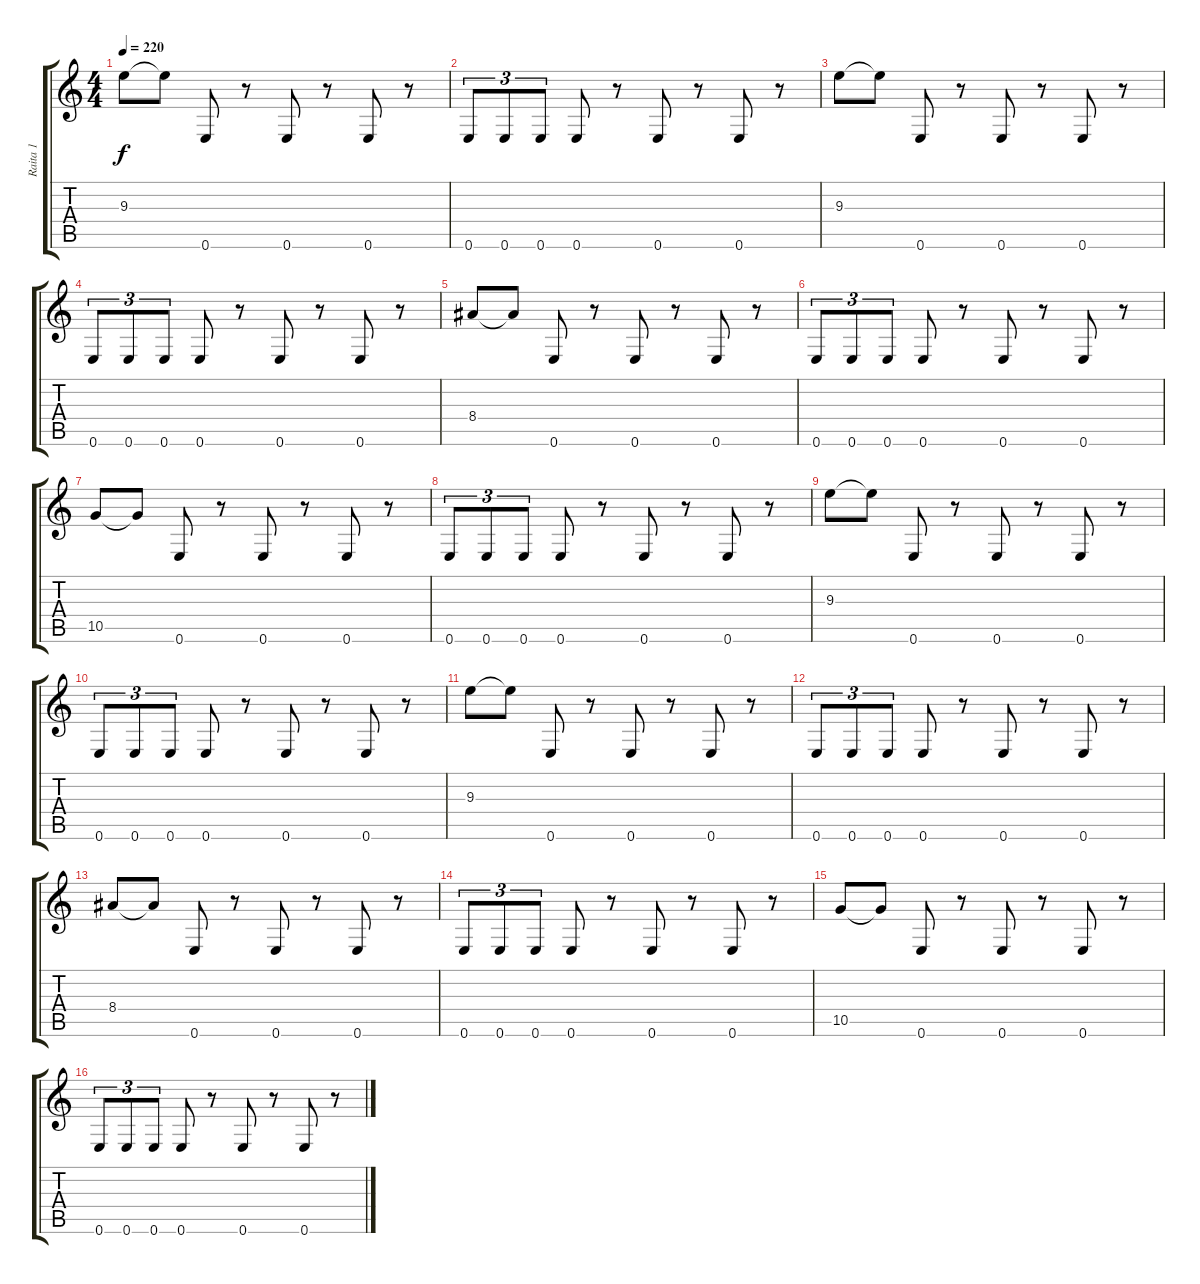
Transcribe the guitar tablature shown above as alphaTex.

\track ("Raita 1" "Raita 1") {instrument distortionguitar}
\staff {score tabs}
\tuning (E4 B3 G3 D3 A2 E2) {hide}
\ts (4 4)
\tempo 220
\clef g2
\ks c
9.3.8{dy f} 9.3{t}.8 0.6.8 r.8 0.6.8 r.8 0.6.8 r.8 |
0.6.8{tu (3 2)} 0.6.8{tu (3 2)} 0.6.8{tu (3 2)} 0.6.8 r.8 0.6.8 r.8 0.6.8 r.8 |
9.3.8 9.3{t}.8 0.6.8 r.8 0.6.8 r.8 0.6.8 r.8 |
0.6.8{tu (3 2)} 0.6.8{tu (3 2)} 0.6.8{tu (3 2)} 0.6.8 r.8 0.6.8 r.8 0.6.8 r.8 |
8.4.8 8.4{t}.8 0.6.8 r.8 0.6.8 r.8 0.6.8 r.8 |
0.6.8{tu (3 2)} 0.6.8{tu (3 2)} 0.6.8{tu (3 2)} 0.6.8 r.8 0.6.8 r.8 0.6.8 r.8 |
10.5.8 10.5{t}.8 0.6.8 r.8 0.6.8 r.8 0.6.8 r.8 |
0.6.8{tu (3 2)} 0.6.8{tu (3 2)} 0.6.8{tu (3 2)} 0.6.8 r.8 0.6.8 r.8 0.6.8 r.8 |
9.3.8 9.3{t}.8 0.6.8 r.8 0.6.8 r.8 0.6.8 r.8 |
0.6.8{tu (3 2)} 0.6.8{tu (3 2)} 0.6.8{tu (3 2)} 0.6.8 r.8 0.6.8 r.8 0.6.8 r.8 |
9.3.8 9.3{t}.8 0.6.8 r.8 0.6.8 r.8 0.6.8 r.8 |
0.6.8{tu (3 2)} 0.6.8{tu (3 2)} 0.6.8{tu (3 2)} 0.6.8 r.8 0.6.8 r.8 0.6.8 r.8 |
8.4.8 8.4{t}.8 0.6.8 r.8 0.6.8 r.8 0.6.8 r.8 |
0.6.8{tu (3 2)} 0.6.8{tu (3 2)} 0.6.8{tu (3 2)} 0.6.8 r.8 0.6.8 r.8 0.6.8 r.8 |
10.5.8 10.5{t}.8 0.6.8 r.8 0.6.8 r.8 0.6.8 r.8 |
0.6.8{tu (3 2)} 0.6.8{tu (3 2)} 0.6.8{tu (3 2)} 0.6.8 r.8 0.6.8 r.8 0.6.8 r.8
